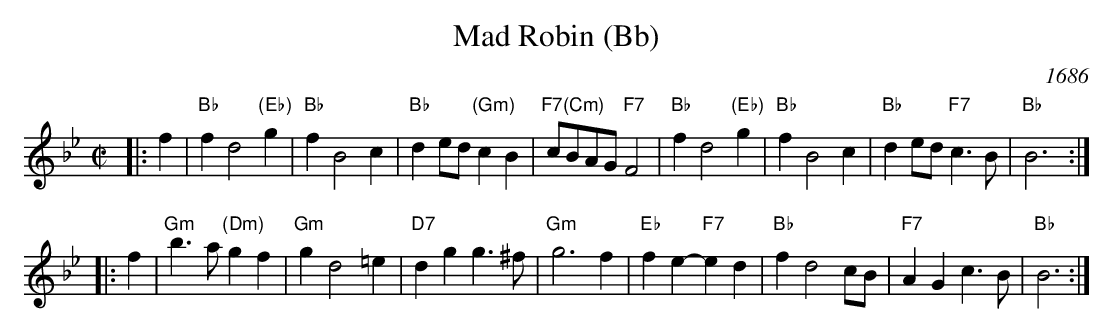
X:1
T: Mad Robin (Bb)
O: 1686
M: C|
L: 1/8
K: Bb
|: f2 \
| "Bb"f2 d4 "(Eb)"g2 | "Bb"f2 B4 c2 | "Bb"d2ed "(Gm)"c2B2 | "F7(Cm)"cBAG "F7"F4 \
| "Bb"f2 d4 "(Eb)"g2 | "Bb"f2 B4 c2 | "Bb"d2ed "F7"c3B | "Bb"B6 :|
|: f2 \
| "Gm"b3a "(Dm)"g2f2 | "Gm"g2 d4 =e2 | "D7"d2g2 g3^f | "Gm"g6 f2 \
| "Eb"f2 e2- "F7"e2d2 | "Bb"f2 d4 cB | "F7"A2G2 c3B | "Bb"B6 :|
